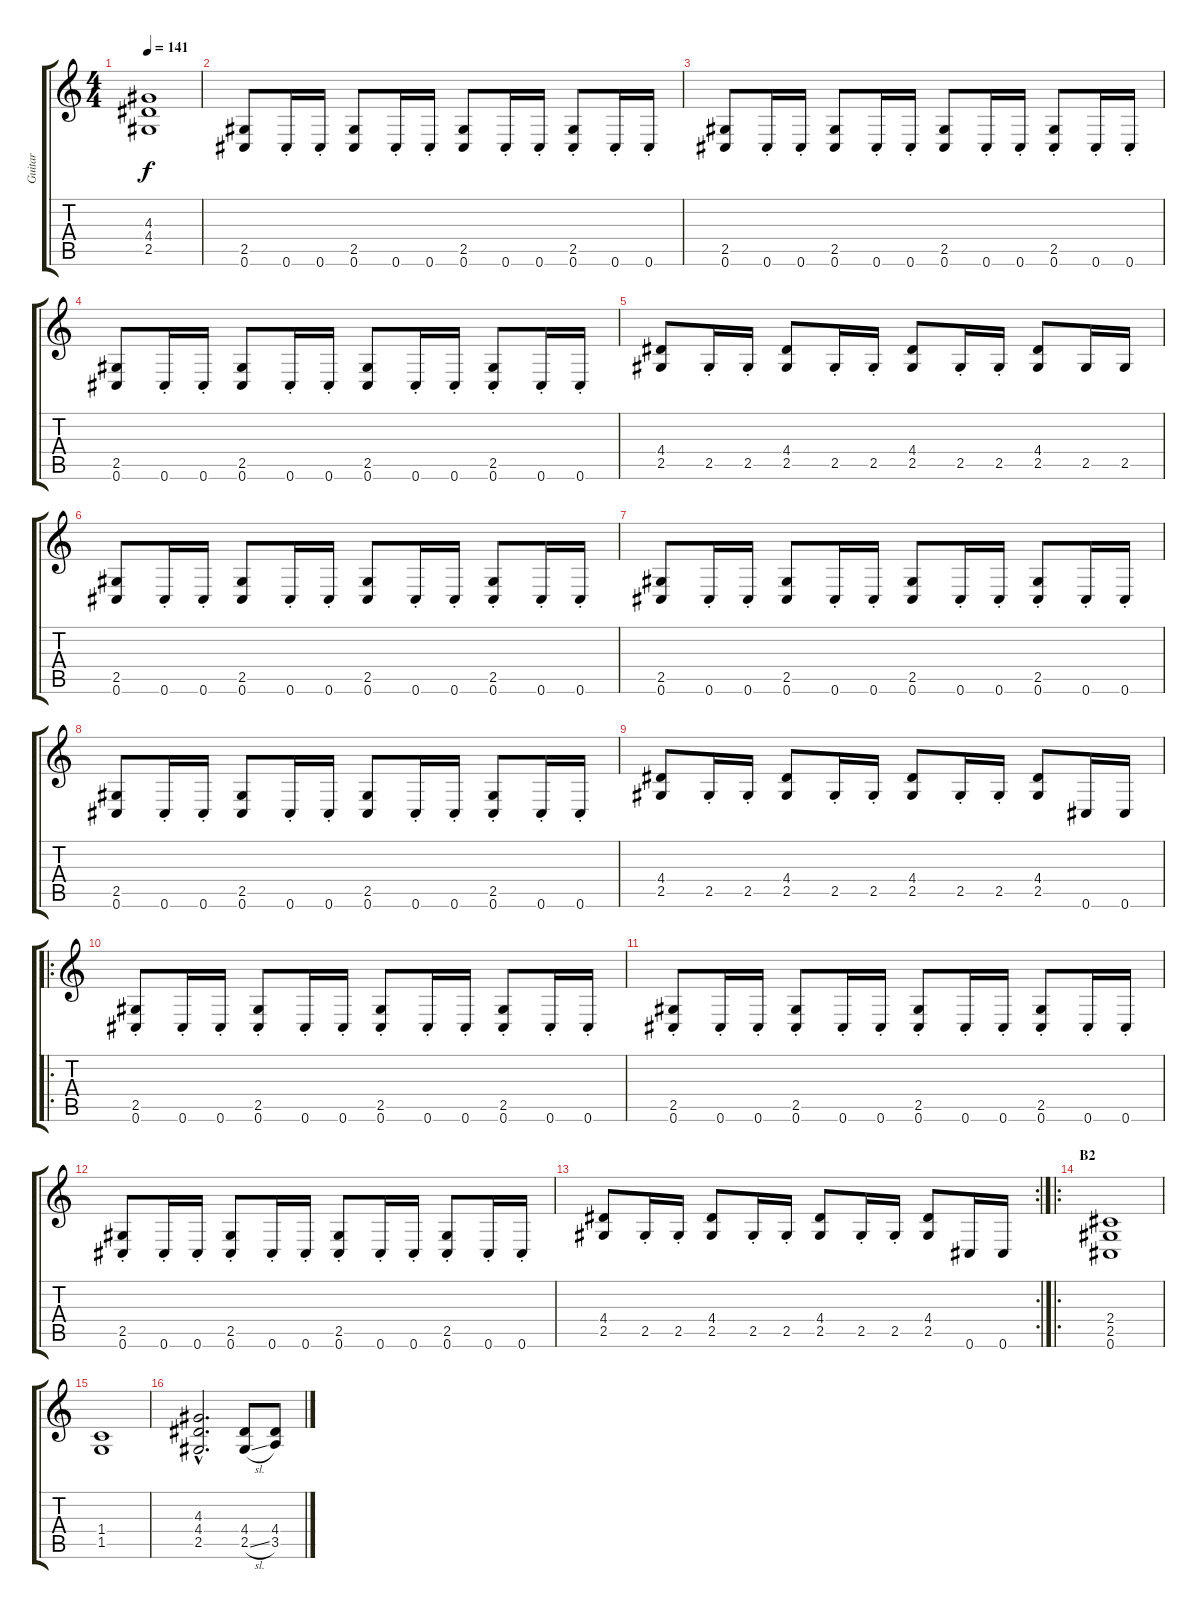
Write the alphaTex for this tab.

\track ("Guitar" "Guitar") {instrument distortionguitar}
\staff {score tabs}
\tuning (Db4 Ab3 E3 B2 Gb2 Db2) {hide}
\ts (4 4)
\tempo 141
\clef g2
\ks c
(4.3{t} 4.4{t} 2.5{t}).1{dy f} |
(2.5 0.6).8 0.6{st}.16 0.6{st}.16 (2.5 0.6).8 0.6{st}.16 0.6{st}.16 (2.5 0.6).8 0.6{st}.16 0.6{st}.16 (2.5 0.6{st}).8 0.6{st}.16 0.6{st}.16 |
(2.5 0.6).8 0.6{st}.16 0.6{st}.16 (2.5 0.6).8 0.6{st}.16 0.6{st}.16 (2.5 0.6).8 0.6{st}.16 0.6{st}.16 (2.5 0.6{st}).8 0.6{st}.16 0.6{st}.16 |
(2.5 0.6).8 0.6{st}.16 0.6{st}.16 (2.5 0.6).8 0.6{st}.16 0.6{st}.16 (2.5 0.6).8 0.6{st}.16 0.6{st}.16 (2.5 0.6{st}).8 0.6{st}.16 0.6{st}.16 |
(4.4 2.5).8 2.5{st}.16 2.5{st}.16 (4.4 2.5).8 2.5{st}.16 2.5{st}.16 (4.4 2.5).8 2.5{st}.16 2.5{st}.16 (4.4 2.5).8 2.5.16 2.5.16 |
(2.5 0.6).8 0.6{st}.16 0.6{st}.16 (2.5 0.6).8 0.6{st}.16 0.6{st}.16 (2.5 0.6).8 0.6{st}.16 0.6{st}.16 (2.5 0.6{st}).8 0.6{st}.16 0.6{st}.16 |
(2.5 0.6).8 0.6{st}.16 0.6{st}.16 (2.5 0.6).8 0.6{st}.16 0.6{st}.16 (2.5 0.6).8 0.6{st}.16 0.6{st}.16 (2.5 0.6{st}).8 0.6{st}.16 0.6{st}.16 |
(2.5 0.6).8 0.6{st}.16 0.6{st}.16 (2.5 0.6).8 0.6{st}.16 0.6{st}.16 (2.5 0.6).8 0.6{st}.16 0.6{st}.16 (2.5 0.6{st}).8 0.6{st}.16 0.6{st}.16 |
(4.4 2.5).8 2.5{st}.16 2.5{st}.16 (4.4 2.5).8 2.5{st}.16 2.5{st}.16 (4.4 2.5).8 2.5{st}.16 2.5{st}.16 (4.4 2.5).8 0.6.16 0.6.16 |
\ro
(2.5{st} 0.6).8 0.6{st}.16 0.6{st}.16 (2.5{st} 0.6).8 0.6{st}.16 0.6{st}.16 (2.5{st} 0.6).8 0.6{st}.16 0.6{st}.16 (2.5{st} 0.6{st}).8 0.6{st}.16 0.6{st}.16 |
(2.5{st} 0.6).8 0.6{st}.16 0.6{st}.16 (2.5{st} 0.6).8 0.6{st}.16 0.6{st}.16 (2.5{st} 0.6).8 0.6{st}.16 0.6{st}.16 (2.5{st} 0.6).8 0.6{st}.16 0.6{st}.16 |
(2.5{st} 0.6).8 0.6{st}.16 0.6{st}.16 (2.5{st} 0.6).8 0.6{st}.16 0.6{st}.16 (2.5{st} 0.6).8 0.6{st}.16 0.6{st}.16 (2.5{st} 0.6).8 0.6{st}.16 0.6{st}.16 |
\rc 2
(4.4 2.5).8 2.5{st}.16 2.5{st}.16 (4.4 2.5).8 2.5{st}.16 2.5{st}.16 (4.4 2.5).8 2.5{st}.16 2.5{st}.16 (4.4 2.5).8 0.6.16 0.6.16 |
\ro
\section ("" "B2")
(2.4 2.5 0.6).1 |
(1.4 1.5).1 |
(4.3{hac} 4.4{hac} 2.5{hac}).2{d} (4.4 2.5{sl}).8 (4.4 3.5).8
